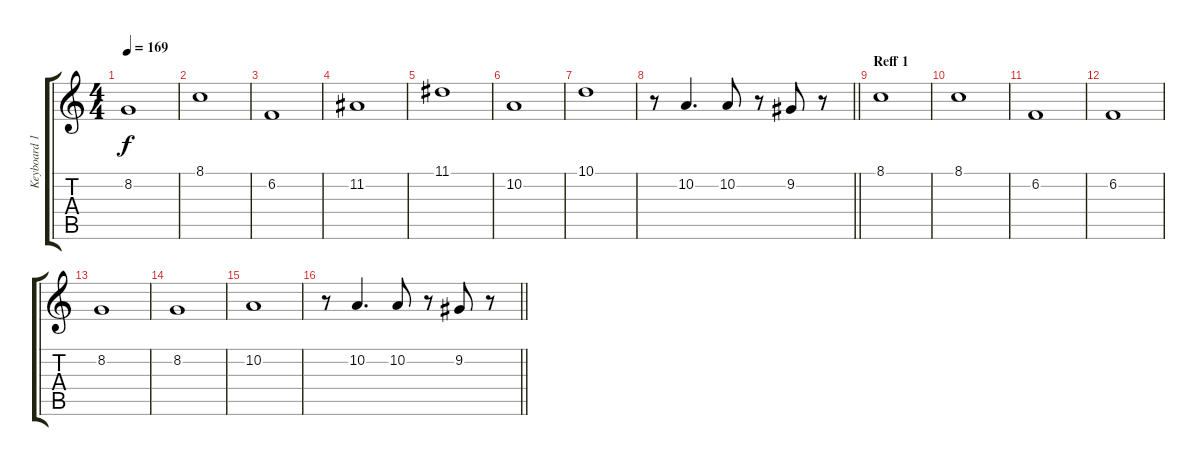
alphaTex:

\track ("Keyboard 1" "Keyboard 1") {instrument tremolostrings}
\staff {score tabs}
\tuning (E4 B3 G3 D3 A2 E2) {hide}
\ts (4 4)
\tempo 169
\clef g2
\ks c
8.2.1{dy f} |
8.1.1 |
6.2.1 |
11.2.1 |
11.1.1 |
10.2.1 |
10.1.1 |
\barLineRight lightlight
r.8 10.2.4{d} 10.2.8 r.8 9.2.8 r.8 |
\section ("" "Reff 1")
8.1.1 |
8.1.1 |
6.2.1 |
6.2.1 |
8.2.1 |
8.2.1 |
10.2.1 |
\barLineRight lightlight
r.8 10.2.4{d} 10.2.8 r.8 9.2.8 r.8
